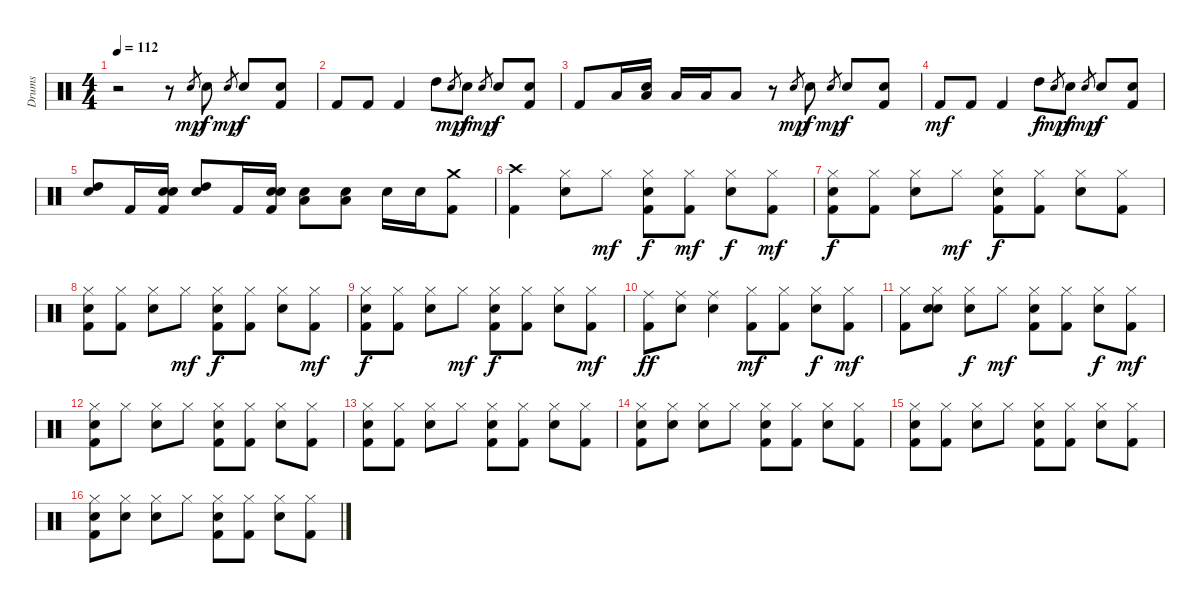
\track ("Drums" "Drums") {instrument percussion}
\staff {score}
\articulation defaults
\ts (4 4)
\tempo 112
\clef neutral
\ks c
r.2{dy mp} r.8 "Snare (hit)".8{gr} "Snare (hit) 2".8{dy f} "Snare (hit)".8{gr dy mp} "Snare (hit) 2".8{dy f} ("Snare (hit)" "Kick (hit) 2").8 |
"Kick (hit) 2".8 "Kick (hit) 2".8 "Kick (hit) 2".4 "High Tom (hit)".8 "Snare (hit)".8{gr dy mp} "Snare (hit) 2".8{dy f} "Snare (hit)".8{gr dy mp} "Snare (hit) 2".8{dy f} ("Snare (hit)" "Kick (hit) 2").8 |
"Kick (hit) 2".8 "Low Tom (hit)".16 ("Low Tom (hit)" "Snare (hit)").16 "Low Tom (hit)".16 "Low Tom (hit)".16 "Low Tom (hit)".8 r.8 "Snare (hit)".8{gr dy mp} "Snare (hit) 2".8{dy f} "Snare (hit)".8{gr dy mp} "Snare (hit) 2".8{dy f} ("Snare (hit)" "Kick (hit) 2").8 |
"Kick (hit) 2".8{dy mf} "Kick (hit) 2".8 "Kick (hit) 2".4 "High Tom (hit)".8{dy f} "Snare (hit)".8{gr dy mp} "Snare (hit) 2".8{dy f} "Snare (hit)".8{gr dy mp} "Snare (hit) 2".8{dy f} ("Snare (hit)" "Kick (hit) 2").8 |
("High Tom (hit)" "Snare (hit) 2").8 "Kick (hit) 2".16 ("Snare (hit)" "Snare (hit)" "Kick (hit) 2").16 ("High Tom (hit)" "Snare (hit) 2").8 "Kick (hit) 2".16 ("Snare (hit)" "Snare (hit)" "Kick (hit) 2").16 ("Low Tom (hit)" "Snare (hit) 2").8 ("Low Tom (hit)" "Snare (hit) 2").8 "Snare (hit) 2".16 "Snare (hit) 2".16 ("Crash medium (hit)" "Kick (hit) 2").8 |
("Crash high (hit)" "Kick (hit) 2").4 ("Hi-Hat (closed)" "Snare (hit) 2").8 "Hi-Hat (closed)".8{dy mf} ("Hi-Hat (closed)" "Snare (hit) 2" "Kick (hit) 2").8{dy f} ("Hi-Hat (closed)" "Kick (hit) 2").8{dy mf} ("Hi-Hat (closed)" "Snare (hit) 2").8{dy f} ("Hi-Hat (closed)" "Kick (hit) 2").8{dy mf} |
("Hi-Hat (closed)" "Snare (hit) 2" "Kick (hit) 2").8{dy f} ("Hi-Hat (closed)" "Kick (hit) 2").8 ("Hi-Hat (closed)" "Snare (hit) 2").8 "Hi-Hat (closed)".8{dy mf} ("Hi-Hat (closed)" "Snare (hit) 2" "Kick (hit) 2").8{dy f} ("Hi-Hat (closed)" "Kick (hit) 2").8 ("Hi-Hat (closed)" "Snare (hit) 2").8 ("Hi-Hat (closed)" "Kick (hit) 2").8 |
("Hi-Hat (closed)" "Snare (hit) 2" "Kick (hit) 2").8 ("Hi-Hat (closed)" "Kick (hit) 2").8 ("Hi-Hat (closed)" "Snare (hit) 2").8 "Hi-Hat (closed)".8{dy mf} ("Hi-Hat (closed)" "Snare (hit) 2" "Kick (hit) 2").8{dy f} ("Hi-Hat (closed)" "Kick (hit) 2").8 ("Hi-Hat (closed)" "Snare (hit) 2").8 ("Hi-Hat (closed)" "Kick (hit) 2").8{dy mf} |
("Hi-Hat (closed)" "Snare (hit) 2" "Kick (hit) 2").8{dy f} ("Hi-Hat (closed)" "Kick (hit) 2").8 ("Hi-Hat (closed)" "Snare (hit) 2").8 "Hi-Hat (closed)".8{dy mf} ("Hi-Hat (closed)" "Snare (hit) 2" "Kick (hit) 2").8{dy f} ("Hi-Hat (closed)" "Kick (hit) 2").8 ("Hi-Hat (closed)" "Snare (hit) 2").8 ("Hi-Hat (closed)" "Kick (hit) 2").8{dy mf} |
("Ride (middle)" "Kick (hit) 2").8{dy ff} ("Ride (middle)" "Snare (hit)").8 ("Ride (middle)" "Snare (hit) 2").4 ("Hi-Hat (closed)" "Kick (hit) 2").8{dy mf} ("Hi-Hat (closed)" "Kick (hit) 2").8 ("Hi-Hat (closed)" "Snare (hit) 2").8{dy f} ("Hi-Hat (closed)" "Kick (hit) 2").8{dy mf} |
("Hi-Hat (closed)" "Kick (hit) 2").8 ("Hi-Hat (closed)" "Snare (hit) 2" "Snare (hit)").8 ("Hi-Hat (closed)" "Snare (hit) 2").8{dy f} "Hi-Hat (closed)".8{dy mf} ("Hi-Hat (closed)" "Snare (hit) 2" "Kick (hit) 2").8 ("Hi-Hat (closed)" "Kick (hit) 2").8 ("Hi-Hat (closed)" "Snare (hit) 2").8{dy f} ("Hi-Hat (closed)" "Kick (hit) 2").8{dy mf} |
("Hi-Hat (closed)" "Snare (hit) 2" "Kick (hit) 2").8 "Hi-Hat (closed)".8 ("Hi-Hat (closed)" "Snare (hit) 2").8 "Hi-Hat (closed)".8 ("Hi-Hat (closed)" "Snare (hit) 2" "Kick (hit) 2").8 ("Hi-Hat (closed)" "Kick (hit) 2").8 ("Hi-Hat (closed)" "Snare (hit) 2").8 ("Hi-Hat (closed)" "Kick (hit) 2").8 |
("Hi-Hat (closed)" "Snare (hit) 2" "Kick (hit) 2").8 ("Hi-Hat (closed)" "Kick (hit) 2").8 ("Hi-Hat (closed)" "Snare (hit) 2").8 "Hi-Hat (closed)".8 ("Hi-Hat (closed)" "Snare (hit) 2" "Kick (hit) 2").8 ("Hi-Hat (closed)" "Kick (hit) 2").8 ("Hi-Hat (closed)" "Snare (hit) 2").8 ("Hi-Hat (closed)" "Kick (hit) 2").8 |
("Hi-Hat (closed)" "Snare (hit) 2" "Kick (hit) 2").8 ("Hi-Hat (closed)" "Snare (hit)").8 ("Hi-Hat (closed)" "Snare (hit) 2").8 "Hi-Hat (closed)".8 ("Hi-Hat (closed)" "Snare (hit) 2" "Kick (hit) 2").8 ("Hi-Hat (closed)" "Kick (hit) 2").8 ("Hi-Hat (closed)" "Snare (hit) 2").8 ("Hi-Hat (closed)" "Kick (hit) 2").8 |
("Hi-Hat (closed)" "Snare (hit) 2" "Kick (hit) 2").8 ("Hi-Hat (closed)" "Kick (hit) 2").8 ("Hi-Hat (closed)" "Snare (hit) 2").8 "Hi-Hat (closed)".8 ("Hi-Hat (closed)" "Snare (hit) 2" "Kick (hit) 2").8 ("Hi-Hat (closed)" "Kick (hit) 2").8 ("Hi-Hat (closed)" "Snare (hit) 2").8 ("Hi-Hat (closed)" "Kick (hit) 2").8 |
("Hi-Hat (closed)" "Snare (hit) 2" "Kick (hit) 2").8 ("Hi-Hat (closed)" "Snare (hit)").8 ("Hi-Hat (closed)" "Snare (hit) 2").8 "Hi-Hat (closed)".8 ("Hi-Hat (closed)" "Snare (hit) 2" "Kick (hit) 2").8 ("Hi-Hat (closed)" "Kick (hit) 2").8 ("Hi-Hat (closed)" "Snare (hit) 2").8 ("Hi-Hat (closed)" "Kick (hit) 2").8
